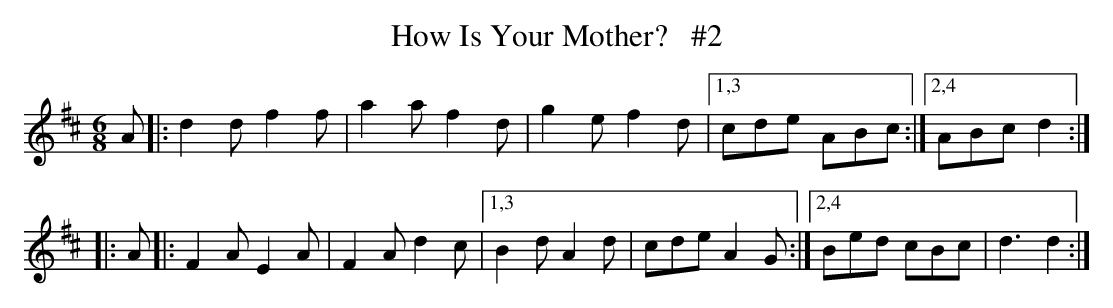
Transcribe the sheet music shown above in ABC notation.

X:1
T: How Is Your Mother?   #2
M: 6/8
L: 1/8
K: D
   A |: d2d f2f | a2a f2d | g2e f2d |[1,3 cde ABc :|[2,4 ABc d2 :|
|: A |: F2A E2A | F2A d2c |[1,3 B2d A2d | cde A2G :|[2,4 Bed cBc | d3  d2 :|
